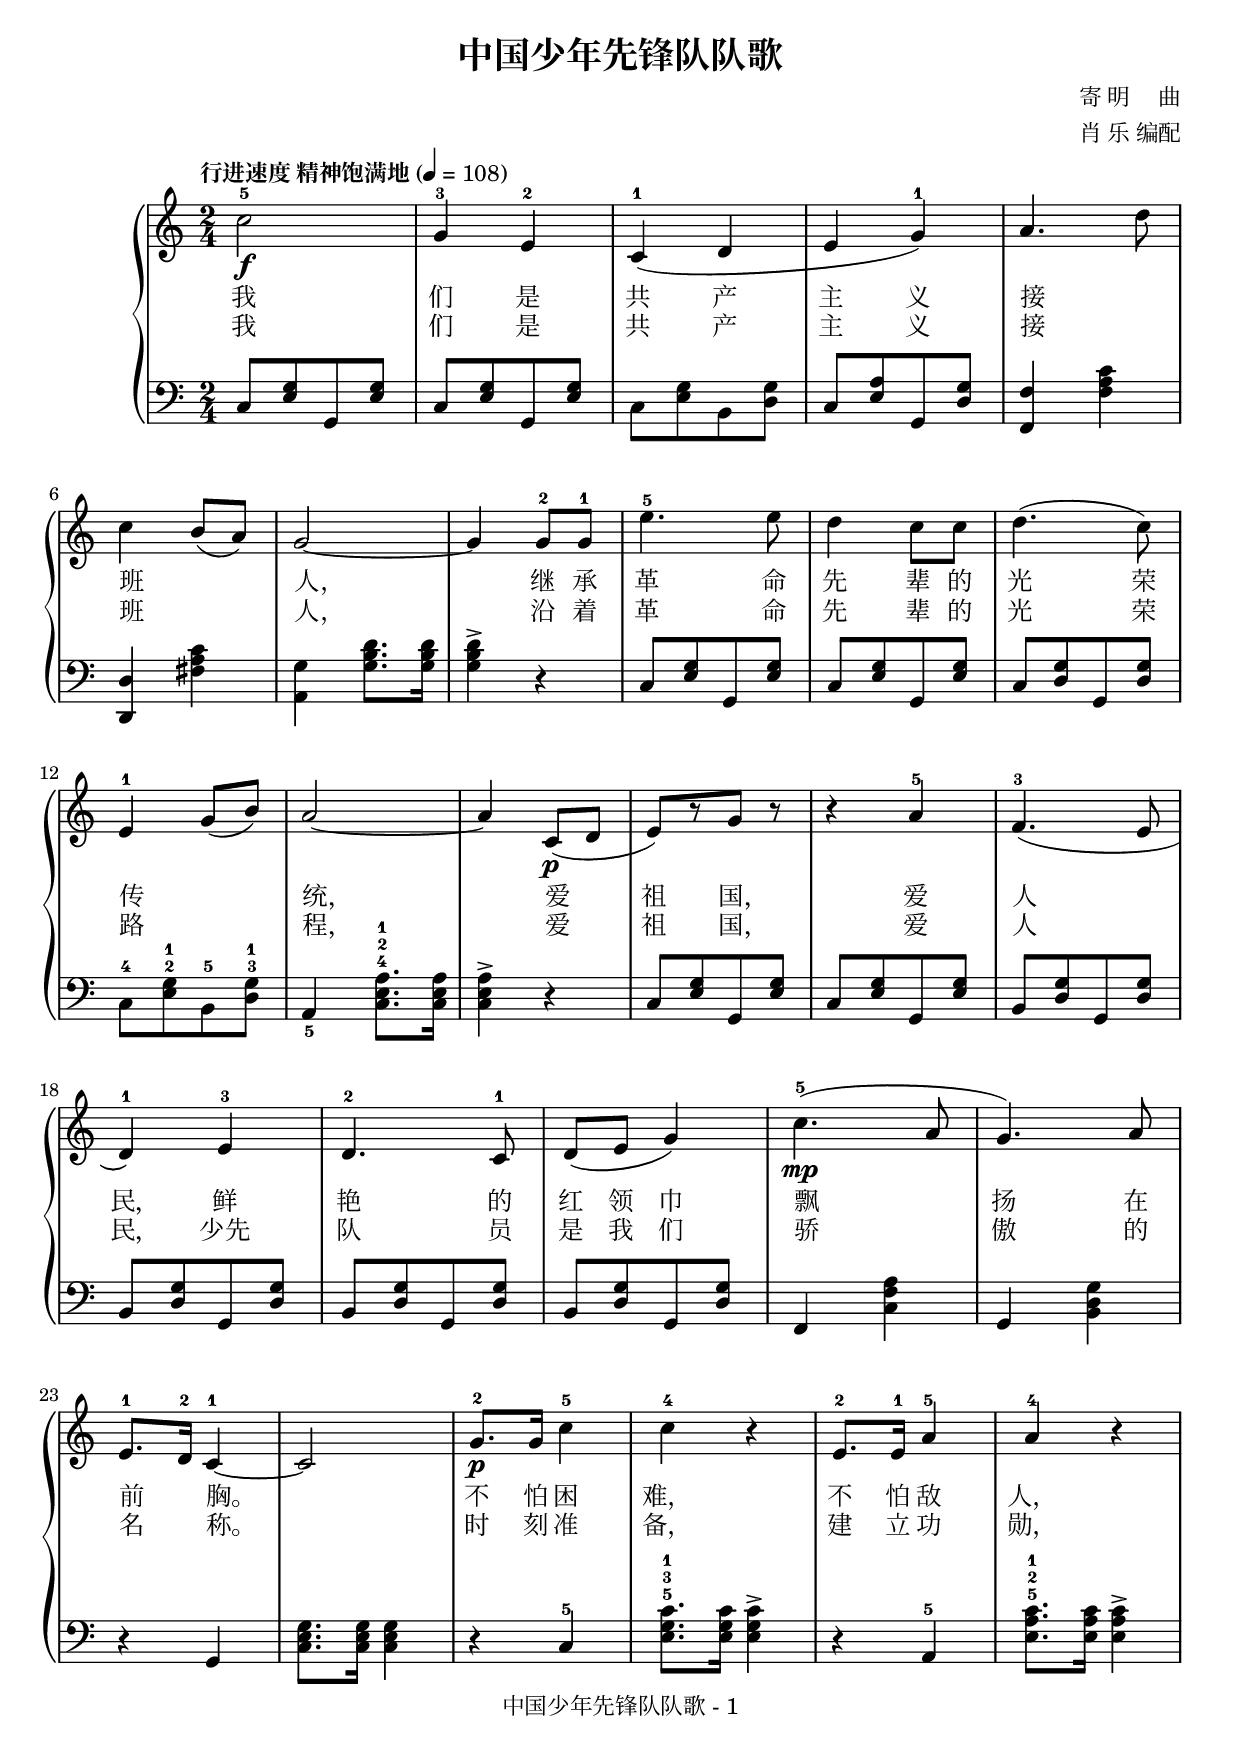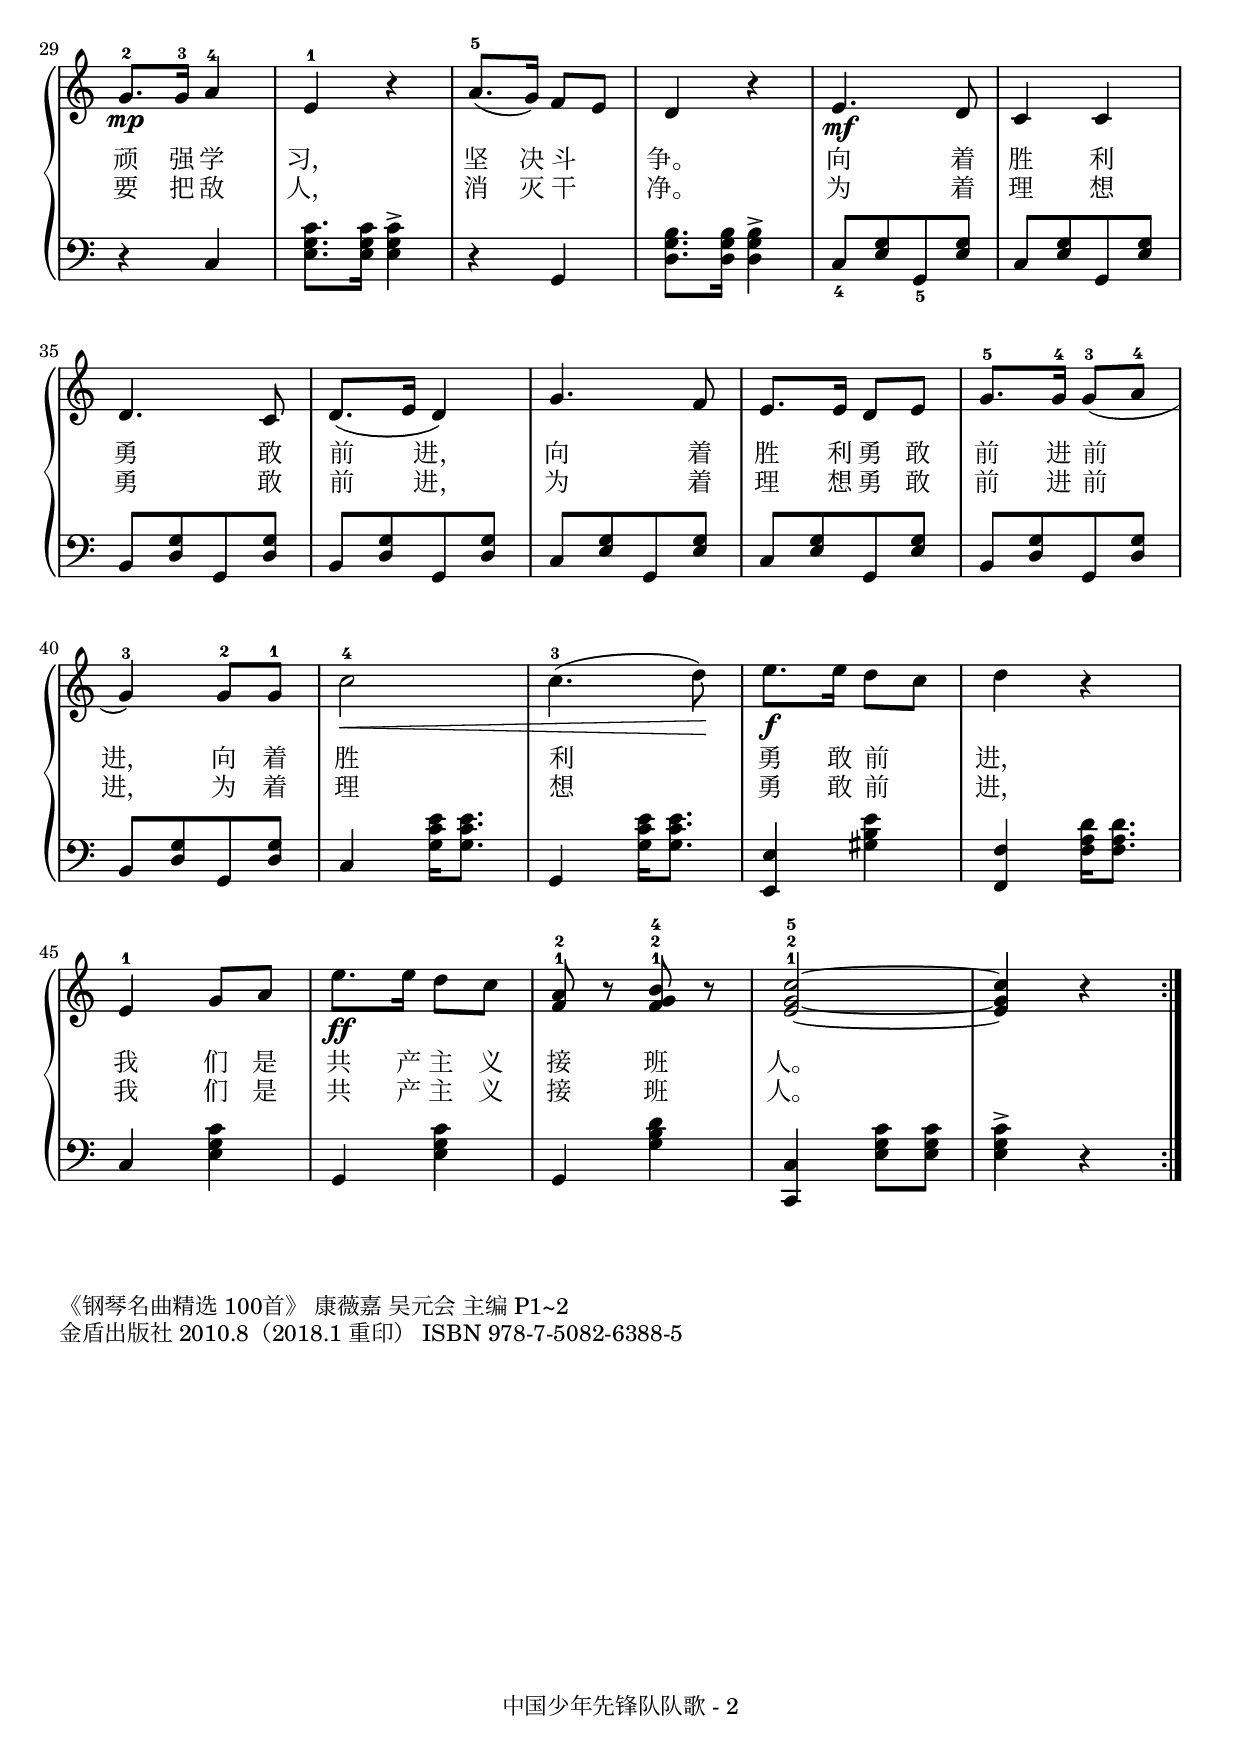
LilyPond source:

\version "2.18.2"

songName = "中国少年先锋队队歌"
\include "../lib/paper-footer.ily"

\header {
  title = \songName
  composer = "寄 明 　曲"
  arranger = "肖 乐 编配"
}

keyTime = {
  \key c \major
  \time 2/4
  \numericTimeSignature
}

upper = \relative c'' {
  \clef treble
  \keyTime
  \tempo "行进速度 精神饱满地" 4=108
  \override Hairpin.to-barline = ##f
  \repeat volta 2 {

  c2-5\f |
  g4-3 e-2 |
  c4-1( d |
  e4 g-1) |
  a4. d8 |\break
  
  c4 b8( a) |
  g2~ |
  g4 g8-2 g-1 |
  e'4.-5 e8 |
  d4 c8 c |
  d4.( c8) |\break
  
  e,4-1 g8( b) |
  a2~ |
  a4 c,8\p( d |
  e8)[ r g] r |
  r4 a-5 |
  f4.-3( e8 |\break
  
  d4-1) e-3 |
  d4.-2 c8-1 |
  d8( e g4) |
  c4.-5\mp( a8 |
  g4.) a8 |\break
  
  e8.-1 d16-2 c4-1~ |
  c2 |
  g'8.-2\p g16 c4-5 |
  c4-4 r |
  e,8.-2 e16-1 a4-5 |
  a4-4 r |\break
  
  g8.-2\mp g16-3 a4-4 |
  e4-1 r |
  a8.-5( g16) f8 e |
  d4 r |
  e4.\mf d8 |
  c4 c |\break
  
  d4. c8 |
  d8.( e16 d4) |
  g4. f8 |
  e8. e16 d8 e |
  g8.-5 g16-4 g8-3( a-4 |\break
  
  g4-3) g8-2 g-1 |
  c2-4\< |
  c4.-3( d8)\! |
  e8.\f e16 d8 c |
  d4 r |\break
  
  e,4-1 g8 a |
  e'8.\ff e16 d8 c |
  <f, a>8-1-2 r <f g b>-1-2-4 r |
  <e g c>2-1-2-5~ |
  q4 r |
  }
}

lower = \relative c {
  \clef bass
  \keyTime
  \override Hairpin.to-barline = ##f
  \dynamicUp
  
  \repeat volta 2 {
  c8[ <e g> g, q] |
  c8[ q g q] |
  c8[ q b <d g>] |
  c8^[ <e a> g, <d' g>] |
  <f, f'>4 <f' a c> |\break
  
  <d, d'>4 <fis' a c> |
  <a, g'>4 <g' b d>8. q16 |
  q4-> r |
  c,8[ <e g> g, q] |
  c8[ <e g> g, q] |
  c8[ <d g> g, q] |\break
  
  c8-4[ <e g>-2-1 b-5 <d g>-3-1] |
  a4_5 <c e a>8.-4-2-1 q16 |
  q4-> r |
  c8[ <e g> g, q] |
  c8[ <e g> g, q] |
  b8[ <d g> g, q] |\break
  
  b8[ <d g> g, q] |
  b8[ <d g> g, q] |
  b8[ <d g> g, q] |
  f4 <c' f a> |
  g4 <b d g> |\break
  
  r4 g |
  <c e g>8. q16 q4 |
  r4 c-5 |
  <e g c>8.-5-3-1 q16 q4-> |
  r4 a,-5 |
  <e' a c>8.-5-2-1 q16 q4-> |\break
  
  r4 c |
  <e g c>8. q16 q4-> |
  r4 g, |
  <d' g b>8. q16 q4-> |
  c8_4[ <e g> g,_5 q] |
  c8[ <e g> g, q] |\break
  
  b8[ <d g> g, q] |
  b8[ <d g> g, q] |
  c8[ <e g> g, q] |
  c8[ <e g> g, q] |
  b8[ <d g> g, q] |\break
  
  b8[ <d g> g, q] |
  c4 <g' c e>16 q8. |
  g,4 q16 q8. |
  <e e'>4 <gis' b e> |
  <f, f'>4 <f' a d>16 q8. |\break
  
  c4 <e g c> |
  g,4 <e' g c> |
  g,4 <g' b d> |
  <c,, c'>4 <e' g c>8 q |
  q4-> r |
  }
}

text_one = \lyricmode {
  我 |
  们 是 |
  \set ignoreMelismata = ##t
  共 产 |
  主 义 |
  接 _ |\break
  
  班  _ _ |
  人， |
  _ 继 承 |
  革 命 |
  先 辈 的 |
  光 荣 |\break
  
  传 _ _ |
  统, |
  _ 爱 _ |
  祖 国,
  爱 |
  人 _ |\break
  
  民, 鲜 |
  艳 的 |
  红 领 巾 |
  飘 _ |
  扬 在 |\break
  
  前 _ 胸。 _ |
  不 怕 困 |
  难， |
  不 怕 敌 |
  人， |\break
  
  顽 强 学 |
  习， |
  坚 决 斗 _ |
  争。 |
  向 着 |
  胜 利 |\break
  
  勇 敢 |
  前 _ 进， |
  向 着 |
  胜 利 勇 敢 |
  前 进 前 _ |\break
  
  进， 向 着 |
  胜 |
  利 _ |
  勇 敢 前 _ |
  进， |\break
  
  我 们 是 |
  共 产 主 义 |
  接 班 |
  人。
}

text_two = \lyricmode {
  我 |
  们 是 |
  \set ignoreMelismata = ##t
  共 产 |
  主 义 |
  接 _ |\break
  
  班  _ _ |
  人， |
  _ 沿 着 |
  革 命 |
  先 辈 的 |
  光 荣 |\break
  
  路 _ _ |
  程, |
  _ 爱 _ |
  祖 国,
  爱 |
  人 _ |\break
  
  民, 少先 |
  队 员 |
  是 我 们 |
  骄 _ |
  傲 的 |\break
  
  名 _ 称。 _ |
  时 刻 准 |
  备， |
  建 立 功 |
  勋， |\break
  
  要 把 敌 |
  人， |
  消 灭 干 _ |
  净。 |
  为 着 |
  理 想 |\break
  
  勇 敢 |
  前 _ 进， |
  为 着 |
  理 想 勇 敢 |
  前 进 前 _ |\break
  
  进， 为 着 |
  理 |
  想 _ |
  勇 敢 前 _ |
  进， |\break
  
  我 们 是 |
  共 产 主 义 |
  接 班 |
  人。
}


\score {
  \keepWithTag #'pdf
  % \keepWithTag #'midi
  \new PianoStaff <<
    \new Staff = upper { \new Voice = "singer" \upper }
    \new Lyrics \lyricsto "singer" \text_one
    \new Lyrics \lyricsto "singer" \text_two
    \new Staff = lower { \lower }
  >>
  \layout {
    % indent = 0\cm
  }
  % \midi { }
}

\score {
  \unfoldRepeats
  \keepWithTag #'midi
  \new PianoStaff <<
    \new Staff = "upper" \upper
    \new Staff = "lower" \lower
  >>
  \midi { }
}

\markup { \vspace #1 }
\markup { 《钢琴名曲精选 100首》 康薇嘉 吴元会 主编 P1~2 }
\markup { 金盾出版社 2010.8（2018.1 重印）    ISBN 978-7-5082-6388-5  }
